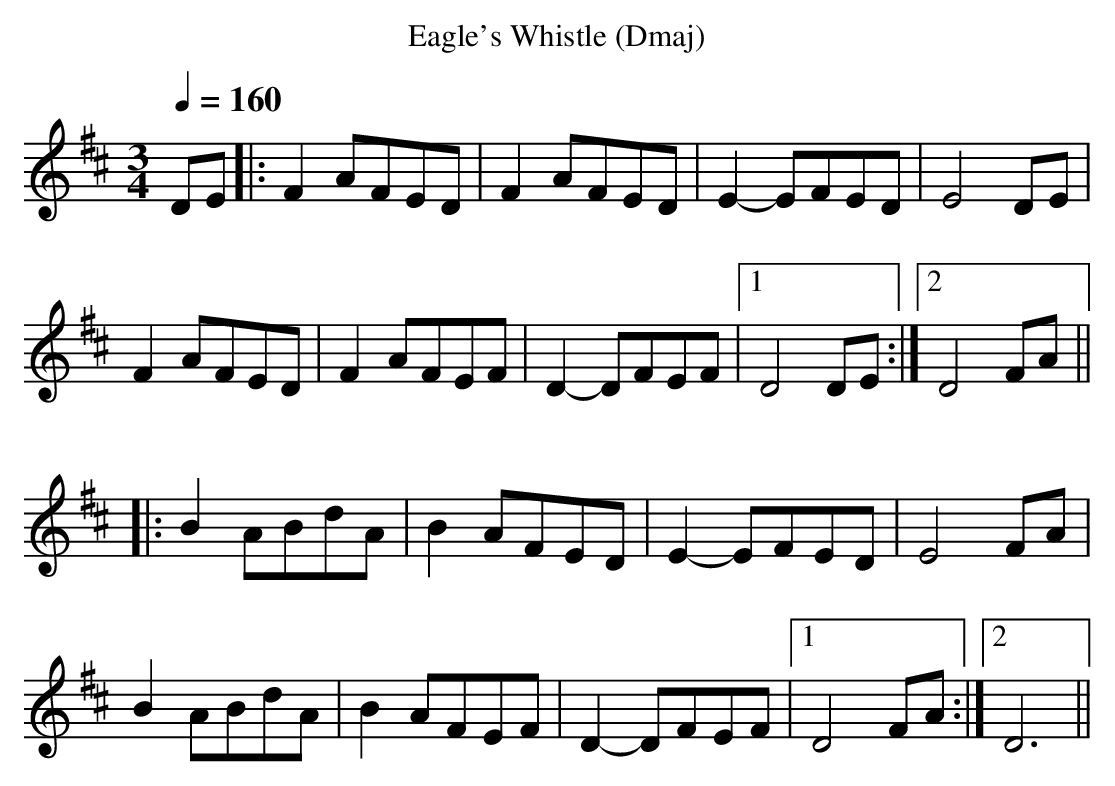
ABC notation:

X:1
T:Eagle's Whistle (Dmaj)
Q:1/4=160
M:3/4
L:1/8
K:Dmaj
DE|:F2 AFED|F2 AFED|E2- EFED|E4 DE|
F2 AFED|F2 AFEF|D2- DFEF |1 D4 DE:|2D4 FA||
|:B2 ABdA|B2 AFED|E2- EFED|E4 FA |
B2 ABdA|B2 AFEF|D2- DFEF|1D4 FA :|2D6||
